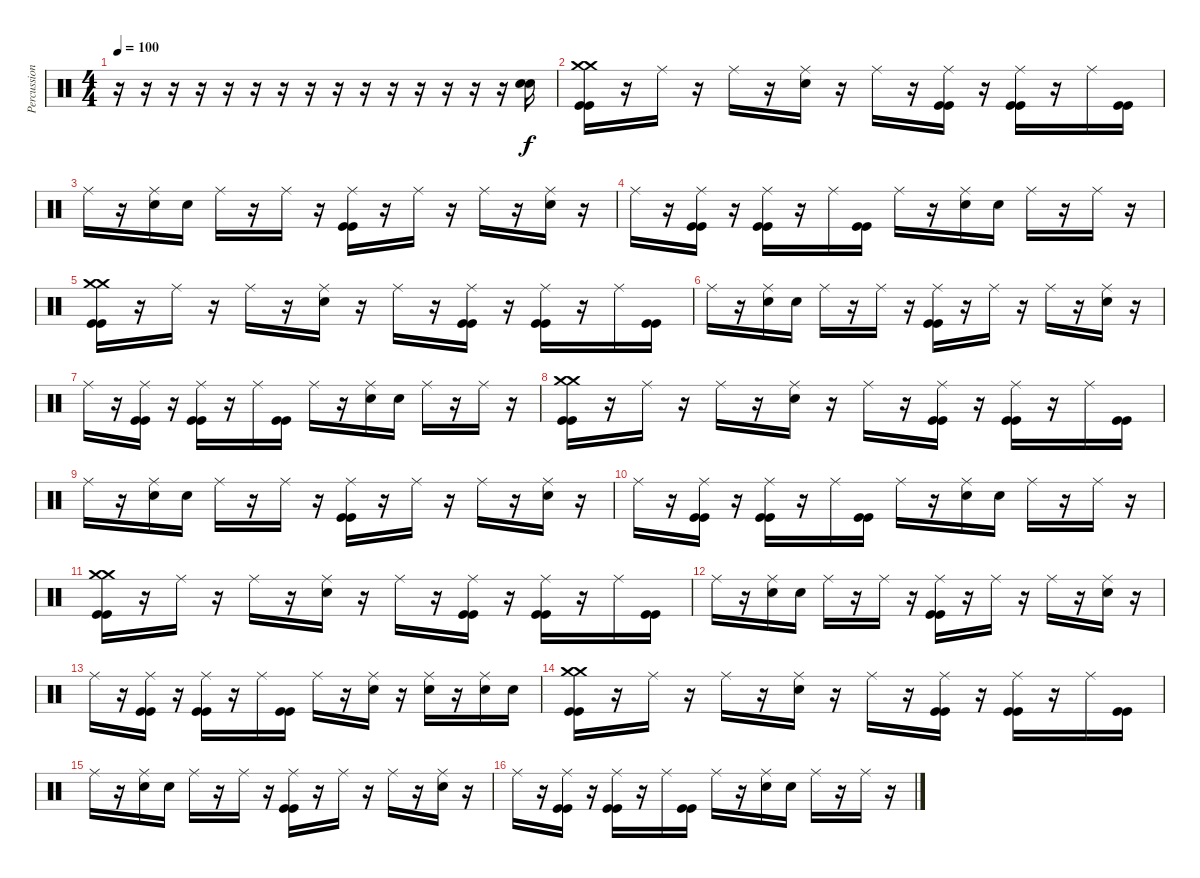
\track ("Percussion" "Percussion") {instrument percussion}
\staff {score}
\articulation defaults
\ts (4 4)
\tempo 100
\clef neutral
\ks c
r.16{dy f} r.16 r.16 r.16 r.16 r.16 r.16 r.16 r.16 r.16 r.16 r.16 r.16 r.16 r.16 ("Snare (hit) 2" "Snare (hit) 2").16 |
("Crash medium (hit)" "Crash medium (hit)" "Kick (hit)" "Kick (hit)").16 r.16 "Ride (middle)".16 r.16 "Ride (middle)".16 r.16 ("Ride (middle)" "Snare (hit) 2").16 r.16 "Ride (middle)".16 r.16 ("Ride (middle)" "Kick (hit)" "Kick (hit)").16 r.16 ("Ride (middle)" "Kick (hit)" "Kick (hit)").16 r.16 "Ride (middle)".16 ("Kick (hit)" "Kick (hit)").16 |
"Ride (middle)".16 r.16 ("Ride (middle)" "Snare (hit) 2").16 "Snare (hit) 2".16 "Ride (middle)".16 r.16 "Ride (middle)".16 r.16 ("Ride (middle)" "Kick (hit)" "Kick (hit)").16 r.16 "Ride (middle)".16 r.16 "Ride (middle)".16 r.16 ("Ride (middle)" "Snare (hit) 2").16 r.16 |
"Ride (middle)".16 r.16 ("Ride (middle)" "Kick (hit)" "Kick (hit)").16 r.16 ("Ride (middle)" "Kick (hit)" "Kick (hit)").16 r.16 "Ride (middle)".16 ("Kick (hit)" "Kick (hit)").16 "Ride (middle)".16 r.16 ("Ride (middle)" "Snare (hit) 2").16 "Snare (hit) 2".16 "Ride (middle)".16 r.16 "Ride (middle)".16 r.16 |
("Crash medium (hit)" "Crash medium (hit)" "Kick (hit)" "Kick (hit)").16 r.16 "Ride (middle)".16 r.16 "Ride (middle)".16 r.16 ("Ride (middle)" "Snare (hit) 2").16 r.16 "Ride (middle)".16 r.16 ("Ride (middle)" "Kick (hit)" "Kick (hit)").16 r.16 ("Ride (middle)" "Kick (hit)" "Kick (hit)").16 r.16 "Ride (middle)".16 ("Kick (hit)" "Kick (hit)").16 |
"Ride (middle)".16 r.16 ("Ride (middle)" "Snare (hit) 2").16 "Snare (hit) 2".16 "Ride (middle)".16 r.16 "Ride (middle)".16 r.16 ("Ride (middle)" "Kick (hit)" "Kick (hit)").16 r.16 "Ride (middle)".16 r.16 "Ride (middle)".16 r.16 ("Ride (middle)" "Snare (hit) 2").16 r.16 |
"Ride (middle)".16 r.16 ("Ride (middle)" "Kick (hit)" "Kick (hit)").16 r.16 ("Ride (middle)" "Kick (hit)" "Kick (hit)").16 r.16 "Ride (middle)".16 ("Kick (hit)" "Kick (hit)").16 "Ride (middle)".16 r.16 ("Ride (middle)" "Snare (hit) 2").16 "Snare (hit) 2".16 "Ride (middle)".16 r.16 "Ride (middle)".16 r.16 |
("Crash medium (hit)" "Crash medium (hit)" "Kick (hit)" "Kick (hit)").16 r.16 "Ride (middle)".16 r.16 "Ride (middle)".16 r.16 ("Ride (middle)" "Snare (hit) 2").16 r.16 "Ride (middle)".16 r.16 ("Ride (middle)" "Kick (hit)" "Kick (hit)").16 r.16 ("Ride (middle)" "Kick (hit)" "Kick (hit)").16 r.16 "Ride (middle)".16 ("Kick (hit)" "Kick (hit)").16 |
"Ride (middle)".16 r.16 ("Ride (middle)" "Snare (hit) 2").16 "Snare (hit) 2".16 "Ride (middle)".16 r.16 "Ride (middle)".16 r.16 ("Ride (middle)" "Kick (hit)" "Kick (hit)").16 r.16 "Ride (middle)".16 r.16 "Ride (middle)".16 r.16 ("Ride (middle)" "Snare (hit) 2").16 r.16 |
"Ride (middle)".16 r.16 ("Ride (middle)" "Kick (hit)" "Kick (hit)").16 r.16 ("Ride (middle)" "Kick (hit)" "Kick (hit)").16 r.16 "Ride (middle)".16 ("Kick (hit)" "Kick (hit)").16 "Ride (middle)".16 r.16 ("Ride (middle)" "Snare (hit) 2").16 "Snare (hit) 2".16 "Ride (middle)".16 r.16 "Ride (middle)".16 r.16 |
("Crash medium (hit)" "Crash medium (hit)" "Kick (hit)" "Kick (hit)").16 r.16 "Ride (middle)".16 r.16 "Ride (middle)".16 r.16 ("Ride (middle)" "Snare (hit) 2").16 r.16 "Ride (middle)".16 r.16 ("Ride (middle)" "Kick (hit)" "Kick (hit)").16 r.16 ("Ride (middle)" "Kick (hit)" "Kick (hit)").16 r.16 "Ride (middle)".16 ("Kick (hit)" "Kick (hit)").16 |
"Ride (middle)".16 r.16 ("Ride (middle)" "Snare (hit) 2").16 "Snare (hit) 2".16 "Ride (middle)".16 r.16 "Ride (middle)".16 r.16 ("Ride (middle)" "Kick (hit)" "Kick (hit)").16 r.16 "Ride (middle)".16 r.16 "Ride (middle)".16 r.16 ("Ride (middle)" "Snare (hit) 2").16 r.16 |
"Ride (middle)".16 r.16 ("Ride (middle)" "Kick (hit)" "Kick (hit)").16 r.16 ("Ride (middle)" "Kick (hit)" "Kick (hit)").16 r.16 "Ride (middle)".16 ("Kick (hit)" "Kick (hit)").16 "Ride (middle)".16 r.16 ("Ride (middle)" "Snare (hit) 2").16 r.16 ("Ride (middle)" "Snare (hit) 2").16 r.16 ("Ride (middle)" "Snare (hit) 2").16 "Snare (hit) 2".16 |
("Crash medium (hit)" "Crash medium (hit)" "Kick (hit)" "Kick (hit)").16 r.16 "Ride (middle)".16 r.16 "Ride (middle)".16 r.16 ("Ride (middle)" "Snare (hit) 2").16 r.16 "Ride (middle)".16 r.16 ("Ride (middle)" "Kick (hit)" "Kick (hit)").16 r.16 ("Ride (middle)" "Kick (hit)" "Kick (hit)").16 r.16 "Ride (middle)".16 ("Kick (hit)" "Kick (hit)").16 |
"Ride (middle)".16 r.16 ("Ride (middle)" "Snare (hit) 2").16 "Snare (hit) 2".16 "Ride (middle)".16 r.16 "Ride (middle)".16 r.16 ("Ride (middle)" "Kick (hit)" "Kick (hit)").16 r.16 "Ride (middle)".16 r.16 "Ride (middle)".16 r.16 ("Ride (middle)" "Snare (hit) 2").16 r.16 |
"Ride (middle)".16 r.16 ("Ride (middle)" "Kick (hit)" "Kick (hit)").16 r.16 ("Ride (middle)" "Kick (hit)" "Kick (hit)").16 r.16 "Ride (middle)".16 ("Kick (hit)" "Kick (hit)").16 "Ride (middle)".16 r.16 ("Ride (middle)" "Snare (hit) 2").16 "Snare (hit) 2".16 "Ride (middle)".16 r.16 "Ride (middle)".16 r.16
